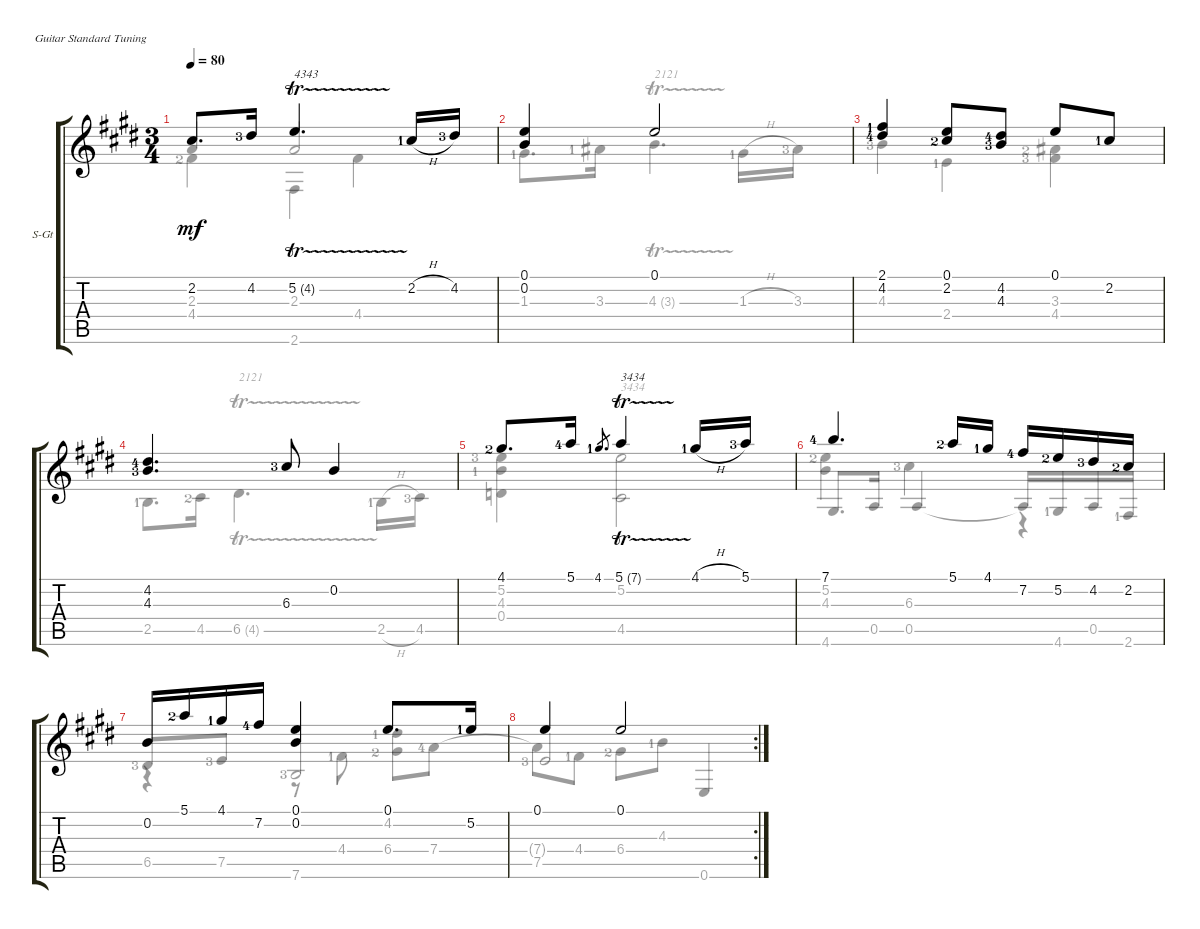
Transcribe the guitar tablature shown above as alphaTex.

\defaultSystemsLayout 4
\bracketExtendMode groupsimilarinstruments
\firstSystemTrackNameOrientation horizontal
\otherSystemsTrackNameOrientation horizontal
\track ("Steel Guitar" "S-Gt") {instrument acousticguitarsteel}
\staff {score tabs}
\tuning (E4 B3 G3 D3 A2 E2)
\voice
\ts (3 4)
\tempo 80
\clef g2
\ks e
2.2.8{d dy mf} 4.2{lf 4}.16 5.2{tr (4 16)}.4{d txt "4343"} 2.2{h lf 2}.16 4.2{lf 4}.16 |
(0.1 0.2).4 0.1.2 |
(2.1{lf 2} 4.2{lf 5}).4 (0.1 2.2{lf 3}).8 (4.2{lf 5} 4.3{lf 4}).8 0.1.8 2.2{lf 2}.8 |
(4.2{lf 5} 4.3{lf 4}).4{d} 6.3{lf 4}.8 0.2.4 |
4.1{lf 3}.8{d} 5.1{lf 5}.16 4.1{lf 2}.8{d gr} 5.1{tr (7 16)}.4{txt "3434"} 4.1{h lf 2}.16 5.1{lf 4}.16 |
7.1{lf 5}.4{d} 5.1{lf 3}.16 4.1{lf 2}.16 7.2{lf 5}.16 5.2{lf 3}.16 4.2{lf 4}.16 2.2{lf 3}.16 |
0.2.16 5.1{lf 3}.16 4.1{lf 2}.16 7.2{lf 5}.16 (0.2 0.1).4 0.1.8{d} 5.2{lf 2}.16 |
\rc 2
0.1.4 0.1.2
\voice
\clef g2
\ottava regular
\simile none
\ks e
2.3.4{dy mf beam invert} 2.3.2{beam invert} |
1.3{lf 2}.8{d} 3.3{lf 2}.16 4.3{tr (3 16)}.4{d txt "2121"} 1.3{h lf 2}.16 3.3{lf 4}.16 |
4.3{lf 4}.4 2.4{lf 2}.4 (4.4{lf 4} 3.3{lf 3}).4 |
2.5{lf 2}.8{d} 4.5{lf 3}.16 6.5{tr (4 16)}.4{d txt "2121"} 2.5{h lf 2}.16 4.5{lf 4}.16 |
(5.2{lf 4} 4.3{lf 2} 0.4).4 (4.5 5.2).2{txt "3434"} |
4.6.8{d beam invert} 0.5.16 0.5.4{beam invert} 0.5{t}.16{beam invert} 4.6{lf 2}.16 0.5.16 2.6{lf 2}.16 |
6.5{lf 4}.8{beam invert} 7.5{lf 4}.8 7.6{lf 4}.2{beam invert} |
7.5{lf 4}.2{beam invert} 0.6.4{beam invert}
\voice
\clef g2
\ottava regular
\simile none
\ks e
4.4{lf 3}.4{dy mf} 2.6.4 4.4.4 |
|
|
|
|
(5.2{lf 3} 4.3).4 6.3{lf 4}.4 r.4 |
r.4 r.8 4.4{lf 2}.8 (6.4{lf 3} 4.2{lf 2}).8 7.4{lf 5}.8 |
7.4{t}.8 4.4{lf 2}.8 6.4{lf 3}.8 4.3{lf 2}.8
